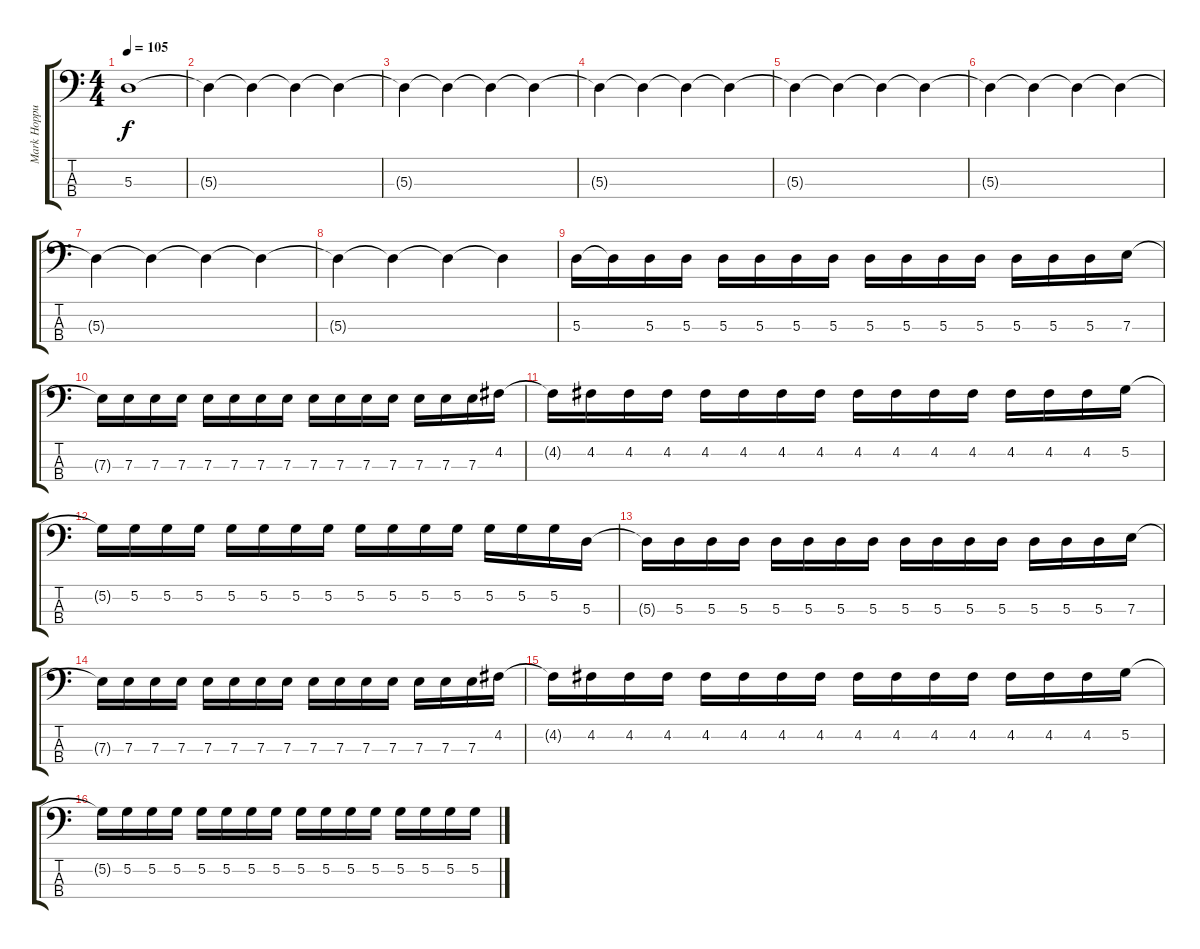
\track ("Mark Hoppus" "Mark Hoppu") {instrument electricbasspick}
\staff {score tabs}
\tuning (G2 D2 A1 E1) {hide}
\ts (4 4)
\tempo 105
\clef f4
\ks c
5.3.1{dy f} |
5.3{t}.4 5.3{t}.4 5.3{t}.4 5.3{t}.4 |
5.3{t}.4 5.3{t}.4 5.3{t}.4 5.3{t}.4 |
5.3{t}.4 5.3{t}.4 5.3{t}.4 5.3{t}.4 |
5.3{t}.4 5.3{t}.4 5.3{t}.4 5.3{t}.4 |
5.3{t}.4 5.3{t}.4 5.3{t}.4 5.3{t}.4 |
5.3{t}.4 5.3{t}.4 5.3{t}.4 5.3{t}.4 |
5.3{t}.4 5.3{t}.4 5.3{t}.4 5.3{t}.4 |
5.3.16 5.3{t}.16 5.3.16 5.3.16 5.3.16 5.3.16 5.3.16 5.3.16 5.3.16 5.3.16 5.3.16 5.3.16 5.3.16 5.3.16 5.3.16 7.3.16 |
7.3{t}.16 7.3.16 7.3.16 7.3.16 7.3.16 7.3.16 7.3.16 7.3.16 7.3.16 7.3.16 7.3.16 7.3.16 7.3.16 7.3.16 7.3.16 4.2.16 |
4.2{t}.16 4.2.16 4.2.16 4.2.16 4.2.16 4.2.16 4.2.16 4.2.16 4.2.16 4.2.16 4.2.16 4.2.16 4.2.16 4.2.16 4.2.16 5.2.16 |
5.2{t}.16 5.2.16 5.2.16 5.2.16 5.2.16 5.2.16 5.2.16 5.2.16 5.2.16 5.2.16 5.2.16 5.2.16 5.2.16 5.2.16 5.2.16 5.3.16 |
5.3{t}.16 5.3.16 5.3.16 5.3.16 5.3.16 5.3.16 5.3.16 5.3.16 5.3.16 5.3.16 5.3.16 5.3.16 5.3.16 5.3.16 5.3.16 7.3.16 |
7.3{t}.16 7.3.16 7.3.16 7.3.16 7.3.16 7.3.16 7.3.16 7.3.16 7.3.16 7.3.16 7.3.16 7.3.16 7.3.16 7.3.16 7.3.16 4.2.16 |
4.2{t}.16 4.2.16 4.2.16 4.2.16 4.2.16 4.2.16 4.2.16 4.2.16 4.2.16 4.2.16 4.2.16 4.2.16 4.2.16 4.2.16 4.2.16 5.2.16 |
5.2{t}.16 5.2.16 5.2.16 5.2.16 5.2.16 5.2.16 5.2.16 5.2.16 5.2.16 5.2.16 5.2.16 5.2.16 5.2.16 5.2.16 5.2.16 5.2.16
